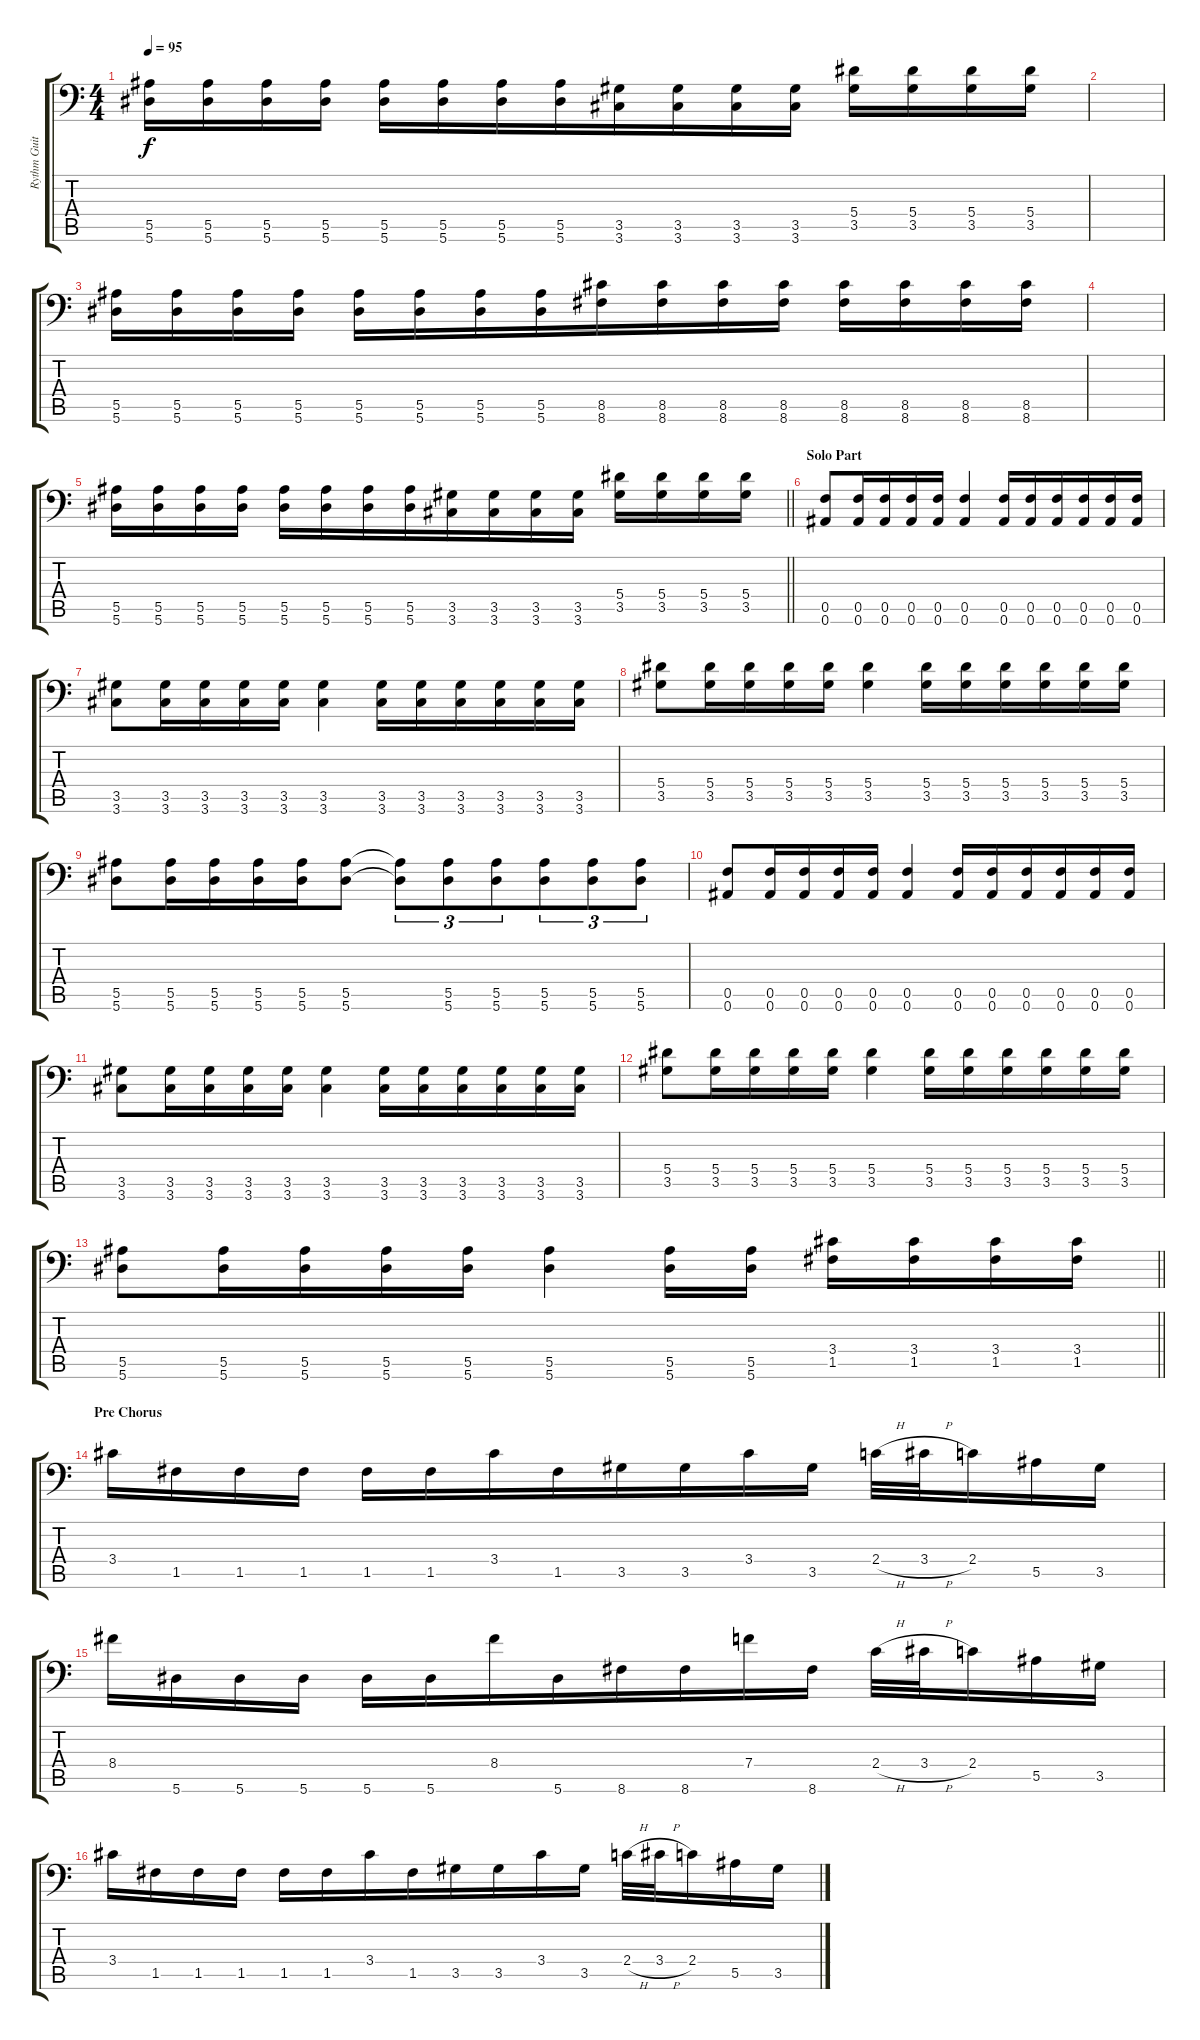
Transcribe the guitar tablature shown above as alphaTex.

\track ("Rythm Guitar 1" "Rythm Guit") {instrument distortionguitar}
\staff {score tabs}
\tuning (C4 G3 Eb3 Bb2 F2 Bb1) {hide}
\ts (4 4)
\tempo 95
\clef f4
\ks c
(5.5 5.6).16{dy f} (5.5 5.6).16 (5.5 5.6).16 (5.5 5.6).16 (5.5 5.6).16 (5.5 5.6).16 (5.5 5.6).16{beam merge} (5.5 5.6).16{beam merge} (3.5 3.6).16 (3.5 3.6).16 (3.5 3.6).16 (3.5 3.6).16 (5.4 3.5).16 (5.4 3.5).16{beam merge} (5.4 3.5).16 (5.4 3.5).16 |
|
(5.5 5.6).16 (5.5 5.6).16 (5.5 5.6).16{beam merge} (5.5 5.6).16 (5.5 5.6).16 (5.5 5.6).16 (5.5 5.6).16 (5.5 5.6).16{beam merge} (8.5 8.6).16 (8.5 8.6).16 (8.5 8.6).16{beam merge} (8.5 8.6).16 (8.5 8.6).16 (8.5 8.6).16 (8.5 8.6).16 (8.5 8.6).16 |
|
\barLineRight lightlight
(5.5 5.6).16 (5.5 5.6).16 (5.5 5.6).16 (5.5 5.6).16 (5.5 5.6).16 (5.5 5.6).16 (5.5 5.6).16{beam merge} (5.5 5.6).16{beam merge} (3.5 3.6).16 (3.5 3.6).16 (3.5 3.6).16 (3.5 3.6).16 (5.4 3.5).16 (5.4 3.5).16{beam merge} (5.4 3.5).16 (5.4 3.5).16 |
\section ("" "Solo Part")
(0.5 0.6).8 (0.5 0.6).16 (0.5 0.6).16{beam merge} (0.5 0.6).16{beam merge} (0.5 0.6).16 (0.5 0.6).4 (0.5 0.6).16 (0.5 0.6).16{beam merge} (0.5 0.6).16 (0.5 0.6).16{beam merge} (0.5 0.6).16 (0.5 0.6).16 |
(3.5 3.6).8 (3.5 3.6).16 (3.5 3.6).16{beam merge} (3.5 3.6).16{beam merge} (3.5 3.6).16 (3.5 3.6).4 (3.5 3.6).16 (3.5 3.6).16{beam merge} (3.5 3.6).16 (3.5 3.6).16{beam merge} (3.5 3.6).16 (3.5 3.6).16 |
(5.4 3.5).8 (5.4 3.5).16 (5.4 3.5).16{beam merge} (5.4 3.5).16{beam merge} (5.4 3.5).16 (5.4 3.5).4 (5.4 3.5).16 (5.4 3.5).16{beam merge} (5.4 3.5).16 (5.4 3.5).16{beam merge} (5.4 3.5).16 (5.4 3.5).16 |
(5.5 5.6).8 (5.5 5.6).16 (5.5 5.6).16{beam merge} (5.5 5.6).16{beam merge} (5.5 5.6).16 (5.5 5.6).8 (5.5{t} 5.6{t}).8{tu (3 2) beam merge} (5.5 5.6).8{tu (3 2)} (5.5 5.6).8{tu (3 2) beam merge} (5.5 5.6).8{tu (3 2)} (5.5 5.6).8{tu (3 2)} (5.5 5.6).8{tu (3 2)} |
(0.5 0.6).8 (0.5 0.6).16 (0.5 0.6).16{beam merge} (0.5 0.6).16{beam merge} (0.5 0.6).16 (0.5 0.6).4 (0.5 0.6).16 (0.5 0.6).16{beam merge} (0.5 0.6).16 (0.5 0.6).16{beam merge} (0.5 0.6).16 (0.5 0.6).16 |
(3.5 3.6).8 (3.5 3.6).16 (3.5 3.6).16{beam merge} (3.5 3.6).16{beam merge} (3.5 3.6).16 (3.5 3.6).4 (3.5 3.6).16 (3.5 3.6).16{beam merge} (3.5 3.6).16 (3.5 3.6).16{beam merge} (3.5 3.6).16 (3.5 3.6).16 |
(5.4 3.5).8 (5.4 3.5).16 (5.4 3.5).16{beam merge} (5.4 3.5).16{beam merge} (5.4 3.5).16 (5.4 3.5).4 (5.4 3.5).16 (5.4 3.5).16{beam merge} (5.4 3.5).16 (5.4 3.5).16{beam merge} (5.4 3.5).16 (5.4 3.5).16 |
\barLineRight lightlight
(5.5 5.6).8 (5.5 5.6).16 (5.5 5.6).16{beam merge} (5.5 5.6).16{beam merge} (5.5 5.6).16 (5.5 5.6).4 (5.5 5.6).16{beam merge} (5.5 5.6).16 (3.4 1.5).16 (3.4 1.5).16 (3.4 1.5).16 (3.4 1.5).16 |
\section ("" "Pre Chorus")
3.4.16 1.5.16 1.5.16 1.5.16 1.5.16{beam merge} 1.5.16 3.4.16 1.5.16{beam merge} 3.5.16 3.5.16 3.4.16{beam merge} 3.5.16 2.4{h}.32{beam merge} 3.4{h}.32 2.4.16 5.5.16 3.5.16 |
8.4.16 5.6.16 5.6.16 5.6.16 5.6.16 5.6.16{beam merge} 8.4.16 5.6.16{beam merge} 8.6.16{beam merge} 8.6.16 7.4.16{beam merge} 8.6.16 2.4{h}.32 3.4{h}.32 2.4.16 5.5.16 3.5.16 |
3.4.16 1.5.16 1.5.16 1.5.16 1.5.16{beam merge} 1.5.16 3.4.16 1.5.16{beam merge} 3.5.16 3.5.16 3.4.16{beam merge} 3.5.16 2.4{h}.32{beam merge} 3.4{h}.32 2.4.16 5.5.16 3.5.16
